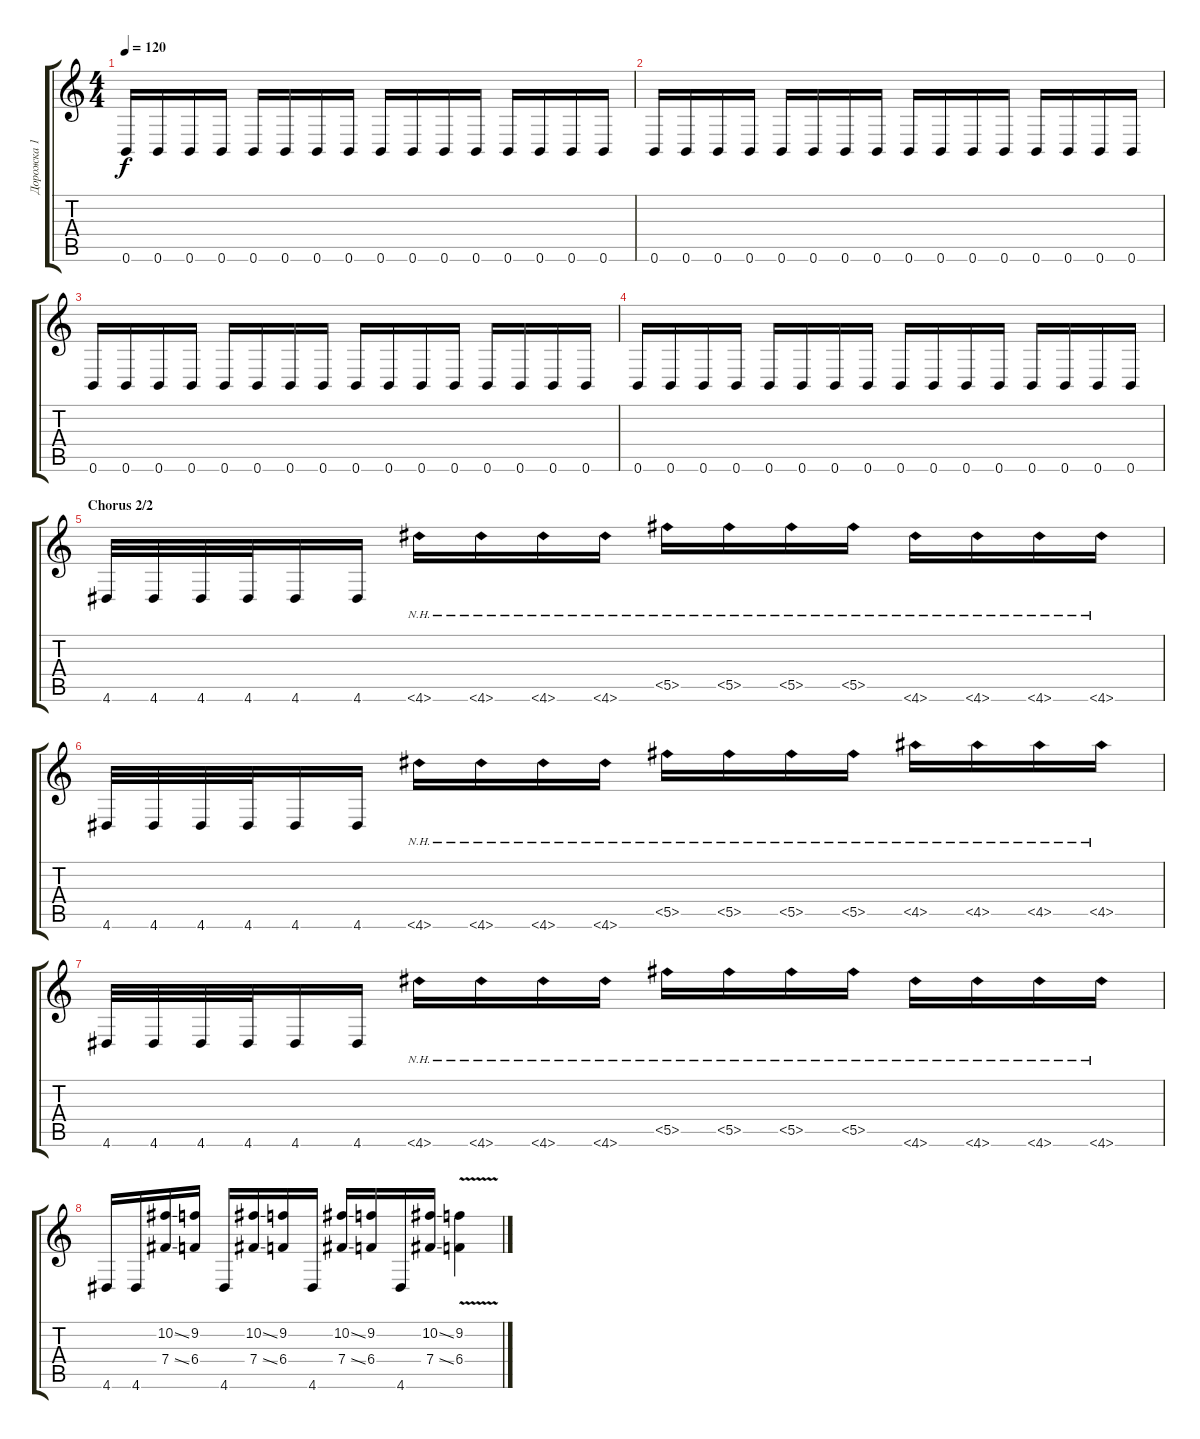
\track ("Дорожка 1" "Дорожка 1") {instrument distortionguitar}
\staff {score tabs}
\tuning (Db4 Ab3 E3 B2 Gb2 B1) {hide}
\ts (4 4)
\tempo 120
\clef g2
\ks c
0.6{t}.16{dy f} 0.6.16 0.6.16 0.6.16 0.6.16 0.6.16 0.6.16 0.6.16 0.6.16 0.6.16 0.6.16 0.6.16 0.6.16 0.6.16 0.6.16 0.6.16 |
0.6.16 0.6.16 0.6.16 0.6.16 0.6.16 0.6.16 0.6.16 0.6.16 0.6.16 0.6.16 0.6.16 0.6.16 0.6.16 0.6.16 0.6.16 0.6.16 |
0.6.16 0.6.16 0.6.16 0.6.16 0.6.16 0.6.16 0.6.16 0.6.16 0.6.16 0.6.16 0.6.16 0.6.16 0.6.16 0.6.16 0.6.16 0.6.16 |
0.6.16 0.6.16 0.6.16 0.6.16 0.6.16 0.6.16 0.6.16 0.6.16 0.6.16 0.6.16 0.6.16 0.6.16 0.6.16 0.6.16 0.6.16 0.6.16 |
\section ("" "Chorus 2/2")
4.6.32 4.6.32 4.6.32 4.6.32 4.6.16 4.6.16 4.6{nh}.16 4.6{nh}.16 4.6{nh}.16 4.6{nh}.16 5.5{nh}.16 5.5{nh}.16 5.5{nh}.16 5.5{nh}.16 4.6{nh}.16 4.6{nh}.16 4.6{nh}.16 4.6{nh}.16 |
4.6.32 4.6.32 4.6.32 4.6.32 4.6.16 4.6.16 4.6{nh}.16 4.6{nh}.16 4.6{nh}.16 4.6{nh}.16 5.5{nh}.16 5.5{nh}.16 5.5{nh}.16 5.5{nh}.16 4.5{nh}.16 4.5{nh}.16 4.5{nh}.16 4.5{nh}.16 |
4.6.32 4.6.32 4.6.32 4.6.32 4.6.16 4.6.16 4.6{nh}.16 4.6{nh}.16 4.6{nh}.16 4.6{nh}.16 5.5{nh}.16 5.5{nh}.16 5.5{nh}.16 5.5{nh}.16 4.6{nh}.16 4.6{nh}.16 4.6{nh}.16 4.6{nh}.16 |
4.6.16 4.6.16 (10.2{ss} 7.4{ss}).16 (9.2 6.4).16 4.6.16 (10.2{ss} 7.4{ss}).16 (9.2 6.4).16 4.6.16 (10.2{ss} 7.4{ss}).16 (9.2 6.4).16 4.6.16 (10.2{ss} 7.4{ss}).16 (9.2 6.4{v}).4
